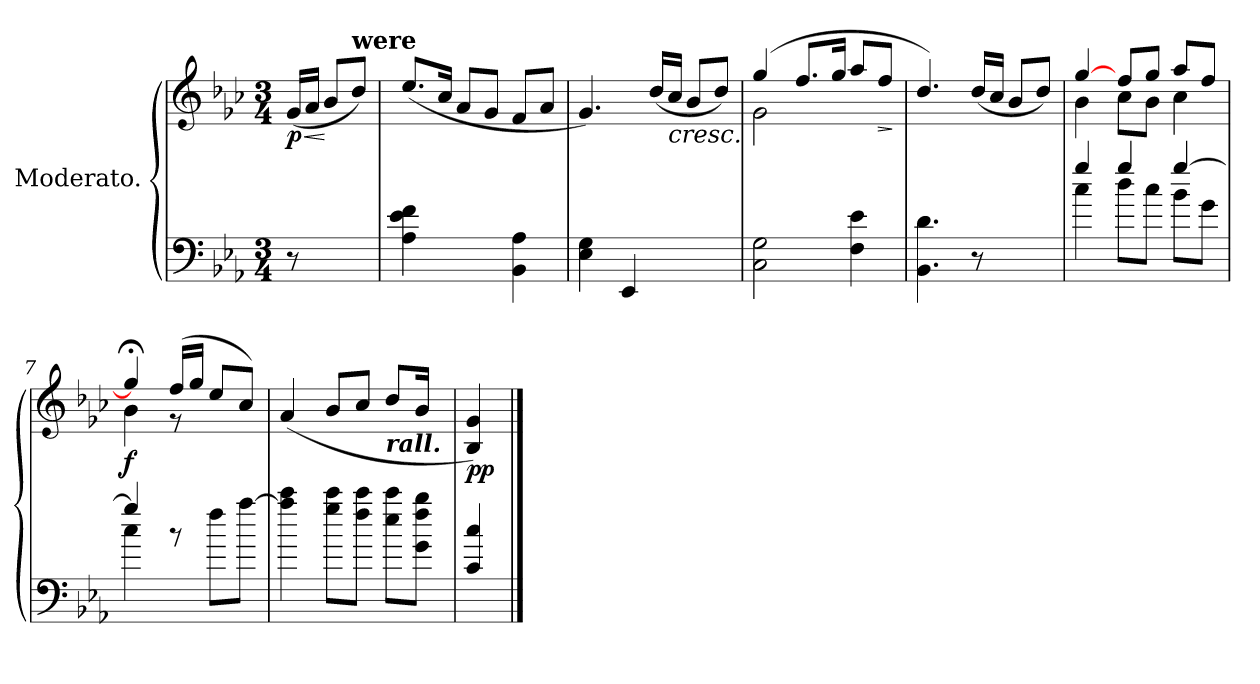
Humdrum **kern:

**kern	**kern	**dynam
*part1	*part1	*part1
*staff2	*staff1	*staff1/2
*I"Moderato.	*	*
*clefF4	*clefG3	*
*k[b-e-a-]	*k[b-e-a-]	*
*M3/4	*M3/4	*
=1	=1	=1
!	!	!LO:HP:b
!	!	!LO:DY:n=1:b
8r	(<16e-/LL	< p
.	16f/JJ	.
4ryy	8g/L	[
!	!LO:TX:a:B:t=were	!
.	8b-/J)	.
=2	=2	=2
*^	*	*
4A-\ 4e-\ 4f\	2ryy	(>8.cc/L	.
.	.	16a-/Jk	.
2ryy	.	8f/L	.
.	.	8e-/J	.
.	4BB-\ 4A-\	8d/L	.
.	.	8f/J	.
*v	*v	*	*
=3	=3	=3
4E-\ 4G\	4.e-/)	.
4EE-/	.	.
.	(<16b-/LL	.
!	!	!LO:HP:b
.	16a-/JJ	<
4ryy	8g/L	.
.	8b-/J)	.
=4	=4	=4
*	*^	*
2C\ 2G\	(>4ee-/	2e-\	.
.	8.dd/L	.	.
.	16ee-/Jk	.	.
4F\ 4e-\	8ff/L	4ryy	.
!	!	!	!LO:HP:b
.	8dd/J	.	>
*	*v	*v	*
.	.	[ ]
=5	=5	=5
4.BB-\ 4.d\	4.b-/)	.
8r	(<16b-/LL	.
.	16a-/JJ	.
4ryy	8g/L	.
.	8b-/J)	.
!!LO:LB:g=z
=6	=6	=6
*^	*^	*
4gg/	4cc\	[>4ee-/	4g\	.
4gg/	8dd\L	8dd/L	8a-\L	.
.	8cc\J	8ee-/J	8g\J	.
[>4gg/	8b-\L	8ff/L	4a-\	.
.	8g\J	8dd/J	.	.
=7	=7	=7	=7	=7
!	!	!	!	!LO:DY:b
4gg/]	4cc\	4ee-;</]	4g\	f
4.ryy	8rb	(>16dd/KL	8re	.
.	.	16ee-/Jk	.	.
.	8ff\L	4ryy	8cc/L	.
.	[<8aa-\J	.	8a-/J)	.
*v	*v	*	*	*
*	*v	*v	*
=8	=8	=8
4aa-\] 4ccc\	(>4f/	.
8gg\ 8ccc\L	8g/L	.
8ff\ 8ccc\J	8a-/J	.
!	!LO:TX:b:Bi:t=rall.	!
8ee-\ 8ccc\L	8b-/L	.
8g\ 8ff\ 8bb-\J	16g/Jk	.
.	16ryy	.
=9	=9	=9
!	!	!LO:DY:b
!	!	!LO:DY:n=1:b
4c/ 4cc/	4G/ 4e-/)	p p
==	==	==
*-	*-	*-
